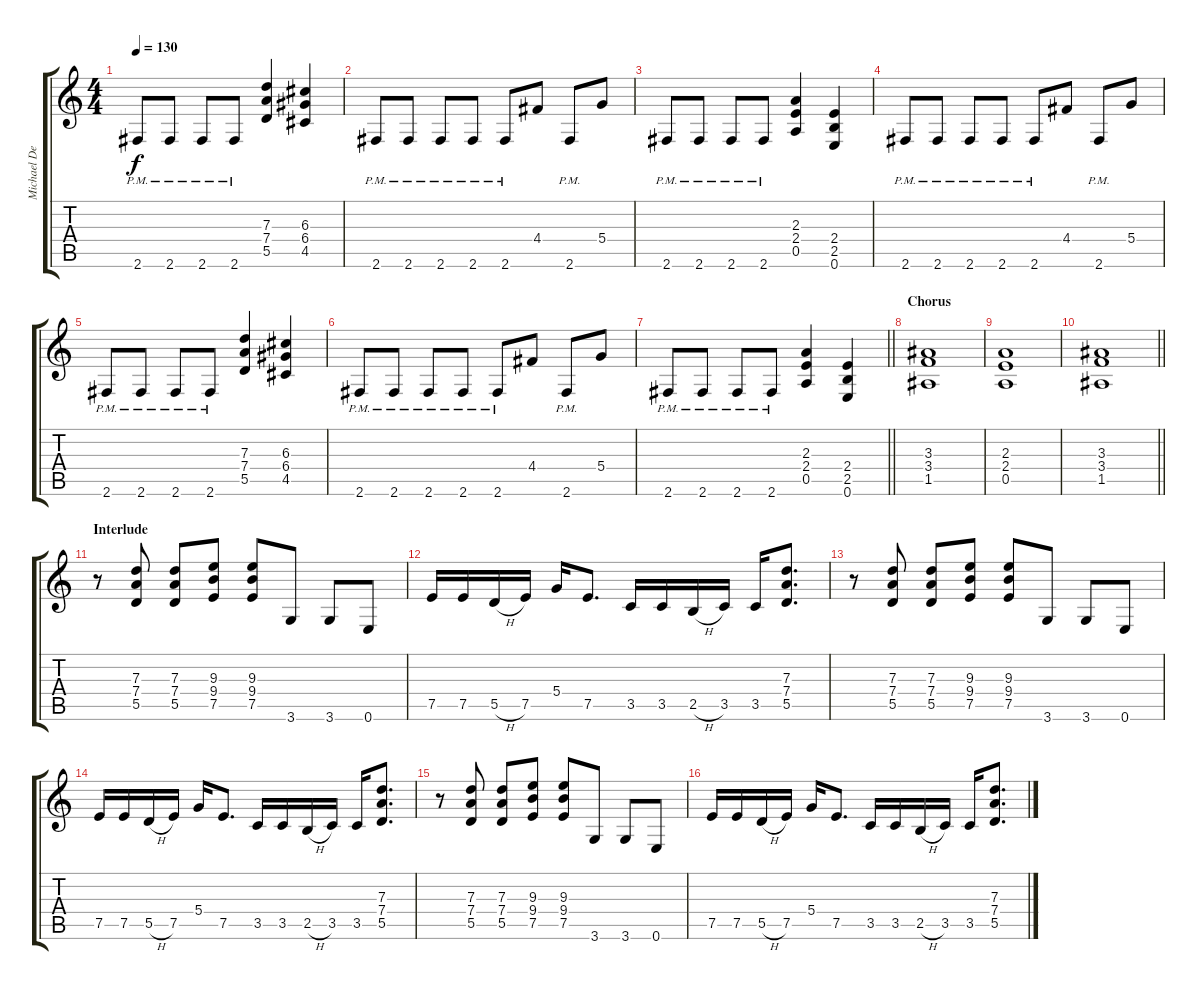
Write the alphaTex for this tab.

\track ("Michael Denner" "Michael De") {instrument distortionguitar}
\staff {score tabs}
\tuning (E4 B3 G3 D3 A2 E2) {hide}
\ts (4 4)
\tempo 130
\clef g2
\ks c
2.6{pm}.8{dy f} 2.6{pm}.8 2.6{pm}.8 2.6{pm}.8 (7.3 7.4 5.5).4 (6.3 6.4 4.5).4 |
2.6{pm}.8 2.6{pm}.8 2.6{pm}.8 2.6{pm}.8 2.6{pm}.8 4.4.8 2.6{pm}.8 5.4.8 |
2.6{pm}.8 2.6{pm}.8 2.6{pm}.8 2.6{pm}.8 (2.3 2.4 0.5).4 (2.4 2.5 0.6).4 |
2.6{pm}.8 2.6{pm}.8 2.6{pm}.8 2.6{pm}.8 2.6{pm}.8 4.4.8 2.6{pm}.8 5.4.8 |
2.6{pm}.8 2.6{pm}.8 2.6{pm}.8 2.6{pm}.8 (7.3 7.4 5.5).4 (6.3 6.4 4.5).4 |
2.6{pm}.8 2.6{pm}.8 2.6{pm}.8 2.6{pm}.8 2.6{pm}.8 4.4.8 2.6{pm}.8 5.4.8 |
\barLineRight lightlight
2.6{pm}.8 2.6{pm}.8 2.6{pm}.8 2.6{pm}.8 (2.3 2.4 0.5).4 (2.4 2.5 0.6).4 |
\section ("" "Chorus")
(3.3 3.4 1.5).1 |
(2.3 2.4 0.5).1 |
\barLineRight lightlight
(3.3 3.4 1.5).1 |
\section ("" "Interlude")
r.8 (7.3 7.4 5.5).8 (7.3 7.4 5.5).8 (9.3 9.4 7.5).8 (9.3 9.4 7.5).8 3.6.8 3.6.8 0.6.8 |
7.5.16 7.5.16 5.5{h}.16 7.5.16 5.4.16 7.5.8{d} 3.5.16 3.5.16 2.5{h}.16 3.5.16 3.5.16 (7.3 7.4 5.5).8{d} |
r.8 (7.3 7.4 5.5).8 (7.3 7.4 5.5).8 (9.3 9.4 7.5).8 (9.3 9.4 7.5).8 3.6.8 3.6.8 0.6.8 |
7.5.16 7.5.16 5.5{h}.16 7.5.16 5.4.16 7.5.8{d} 3.5.16 3.5.16 2.5{h}.16 3.5.16 3.5.16 (7.3 7.4 5.5).8{d} |
r.8 (7.3 7.4 5.5).8 (7.3 7.4 5.5).8 (9.3 9.4 7.5).8 (9.3 9.4 7.5).8 3.6.8 3.6.8 0.6.8 |
7.5.16 7.5.16 5.5{h}.16 7.5.16 5.4.16 7.5.8{d} 3.5.16 3.5.16 2.5{h}.16 3.5.16 3.5.16 (7.3 7.4 5.5).8{d}
